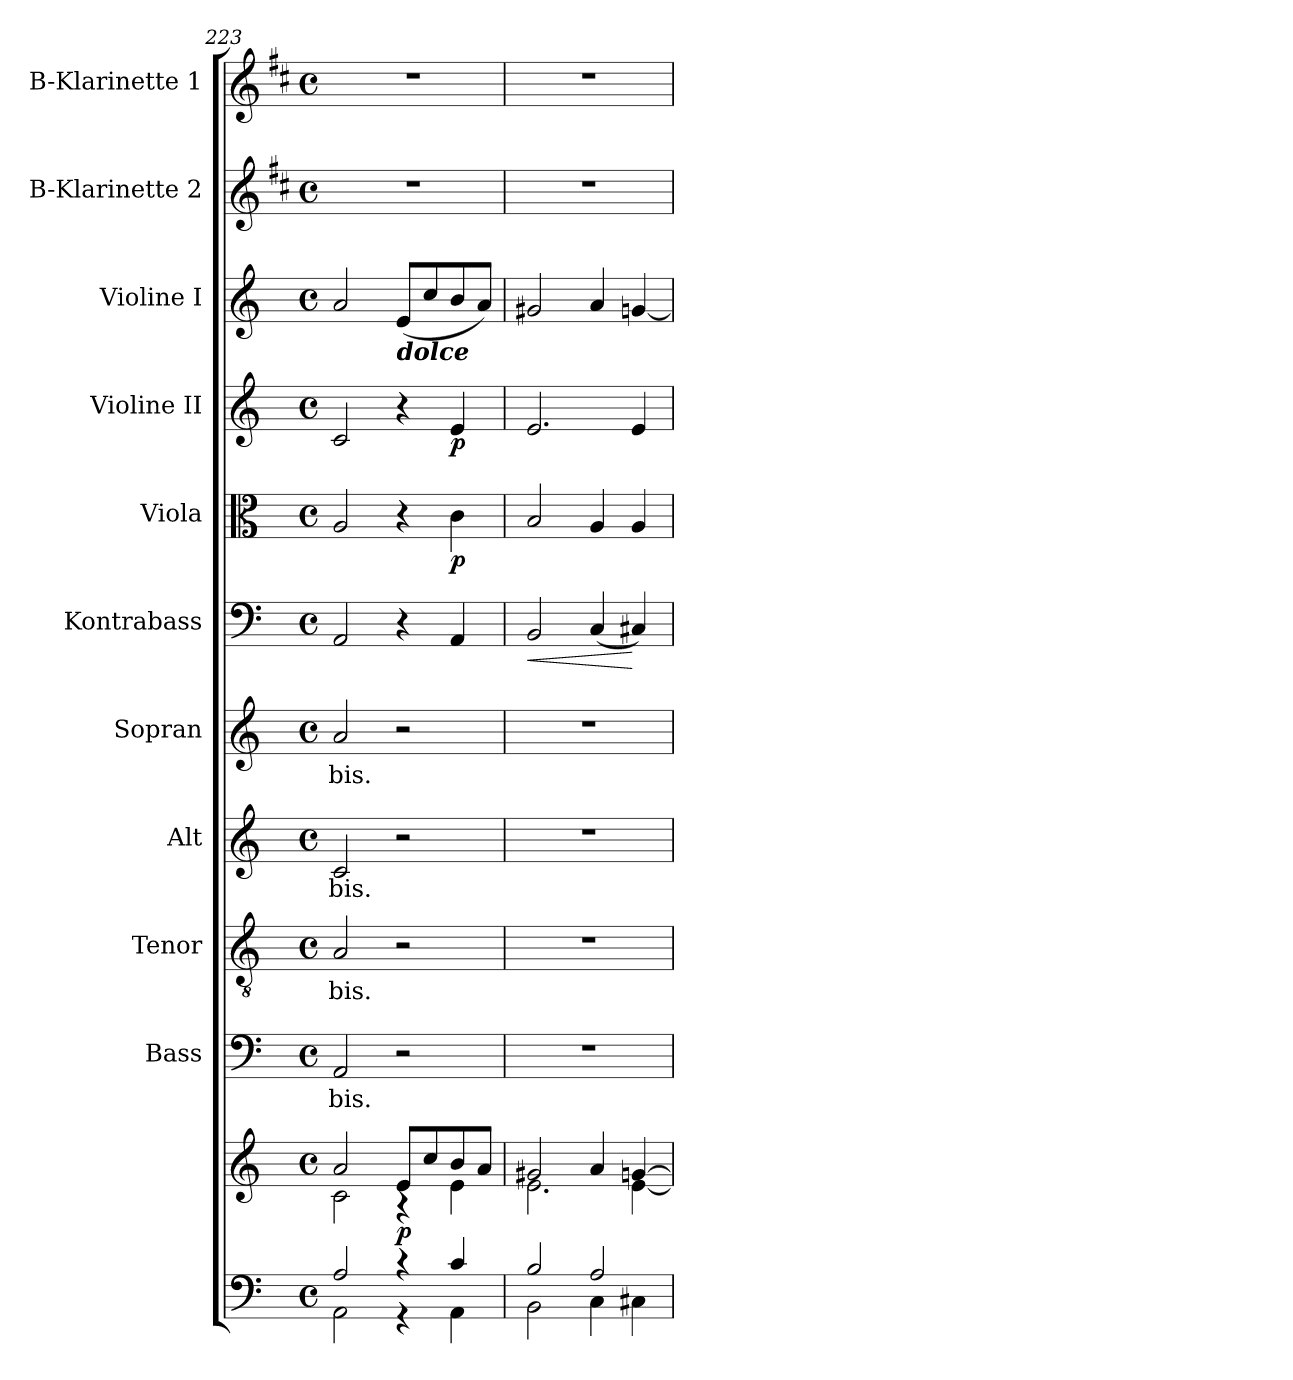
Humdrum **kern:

**kern	**kern	**dynam	**kern	**text	**kern	**text	**kern	**text	**kern	**text	**kern	**dynam	**kern	**dynam	**kern	**dynam	**kern	**kern	**kern
*part11	*part11	*part11	*part10	*part10	*part9	*part9	*part8	*part8	*part7	*part7	*part6	*part6	*part5	*part5	*part4	*part4	*part3	*part2	*part1
*staff12	*staff11	*staff11/12	*staff10	*staff10	*staff9	*staff9	*staff8	*staff8	*staff7	*staff7	*staff6	*staff6	*staff5	*staff5	*staff4	*staff4	*staff3	*staff2	*staff1
*	*	*	*I"Bass	*	*I"Tenor	*	*I"Alt	*	*I"Sopran	*	*I"Kontrabass	*	*I"Viola	*	*I"Violine II	*	*I"Violine I	*I"B-Klarinette 2	*I"B-Klarinette 1
*	*	*	*I'B.	*	*I'T.	*	*I'A.	*	*I'S.	*	*I'Kb.	*	*I'Vla.	*	*I'Vl. II	*	*I'Vl. I	*I'B Kl. 2	*I'B Kl. 1
*clefF4	*clefG2	*	*clefF4	*	*clefGv2	*	*clefG2	*	*clefG2	*	*clefF4	*	*clefC3	*	*clefG2	*	*clefG2	*clefG2	*clefG2
*	*	*	*	*	*	*	*	*	*	*	*ITrd7c12	*	*	*	*	*	*	*ITrd1c2	*ITrd1c2
*k[]	*k[]	*	*k[]	*	*k[]	*	*k[]	*	*k[]	*	*k[]	*	*k[]	*	*k[]	*	*k[]	*k[]	*k[]
*C:	*C:	*	*C:	*	*C:	*	*C:	*	*C:	*	*C:	*	*C:	*	*C:	*	*C:	*C:	*C:
*M4/4	*M4/4	*	*M4/4	*	*M4/4	*	*M4/4	*	*M4/4	*	*M4/4	*	*M4/4	*	*M4/4	*	*M4/4	*M4/4	*M4/4
*met(c)	*met(c)	*	*met(c)	*	*met(c)	*	*met(c)	*	*met(c)	*	*met(c)	*	*met(c)	*	*met(c)	*	*met(c)	*met(c)	*met(c)
=223	=223	=223	=223	=223	=223	=223	=223	=223	=223	=223	=223	=223	=223	=223	=223	=223	=223	=223	=223
*^	*^	*	*	*	*	*	*	*	*	*	*	*	*	*	*	*	*	*	*
!	!	!	!	!	!	!LO:LY:b	!	!LO:LY:b	!	!LO:LY:b	!	!LO:LY:b	!	!	!	!	!	!	!	!	!
2A/	2AA\	2a/	2c\	.	2AA/	-bis.	2A/	-bis.	2c/	-bis.	2a/	-bis.	2AAA/	.	2A/	.	2c/	.	2a/	1r	1r
!	!	!	!	!	!	!	!	!	!	!	!	!	!	!	!	!	!	!	!LO:TX:b:Bi:t=dolce	!	!
!	!	!	!	!LO:DY:b	!	!	!	!	!	!	!	!	!	!	!	!	!	!	!	!	!
4r	4r	8e/L	4rG	p	2r	.	2r	.	2r	.	2r	.	4r	.	4r	.	4r	.	(<8e/L	.	.
.	.	8cc/	.	.	.	.	.	.	.	.	.	.	.	.	.	.	.	.	8cc/	.	.
!	!	!	!	!	!	!	!	!	!	!	!	!	!	!	!	!LO:DY:b	!	!LO:DY:b	!	!	!
4c/	4AA\	8b/	4e\	.	.	.	.	.	.	.	.	.	4AAA/	.	4c\	p	4e/	p	8b/	.	.
.	.	8a/J	.	.	.	.	.	.	.	.	.	.	.	.	.	.	.	.	8a/J)	.	.
=224	=224	=224	=224	=224	=224	=224	=224	=224	=224	=224	=224	=224	=224	=224	=224	=224	=224	=224	=224	=224	=224
!	!	!	!	!	!	!	!	!	!	!	!	!	!	!LO:HP:b	!	!	!	!	!	!	!
2B/	2BB\	2g#X/	2.e\	.	1r	.	1r	.	1r	.	1r	.	2BBB/	<	2B/	.	2.e/	.	2g#X/	1r	1r
2A/	4C\	4a/	.	.	.	.	.	.	.	.	.	.	(<4CC/	.	4A/	.	.	.	4a/	.	.
.	4C#X\	[>4gn/	[<4e\	.	.	.	.	.	.	.	.	.	4CC#X/)	[	4A/	.	4e/	.	[4gn/	.	.
*v	*v	*	*	*	*	*	*	*	*	*	*	*	*	*	*	*	*	*	*	*	*
*	*v	*v	*	*	*	*	*	*	*	*	*	*	*	*	*	*	*	*	*	*
=	=	=	=	=	=	=	=	=	=	=	=	=	=	=	=	=	=	=	=
*-	*-	*-	*-	*-	*-	*-	*-	*-	*-	*-	*-	*-	*-	*-	*-	*-	*-	*-	*-
